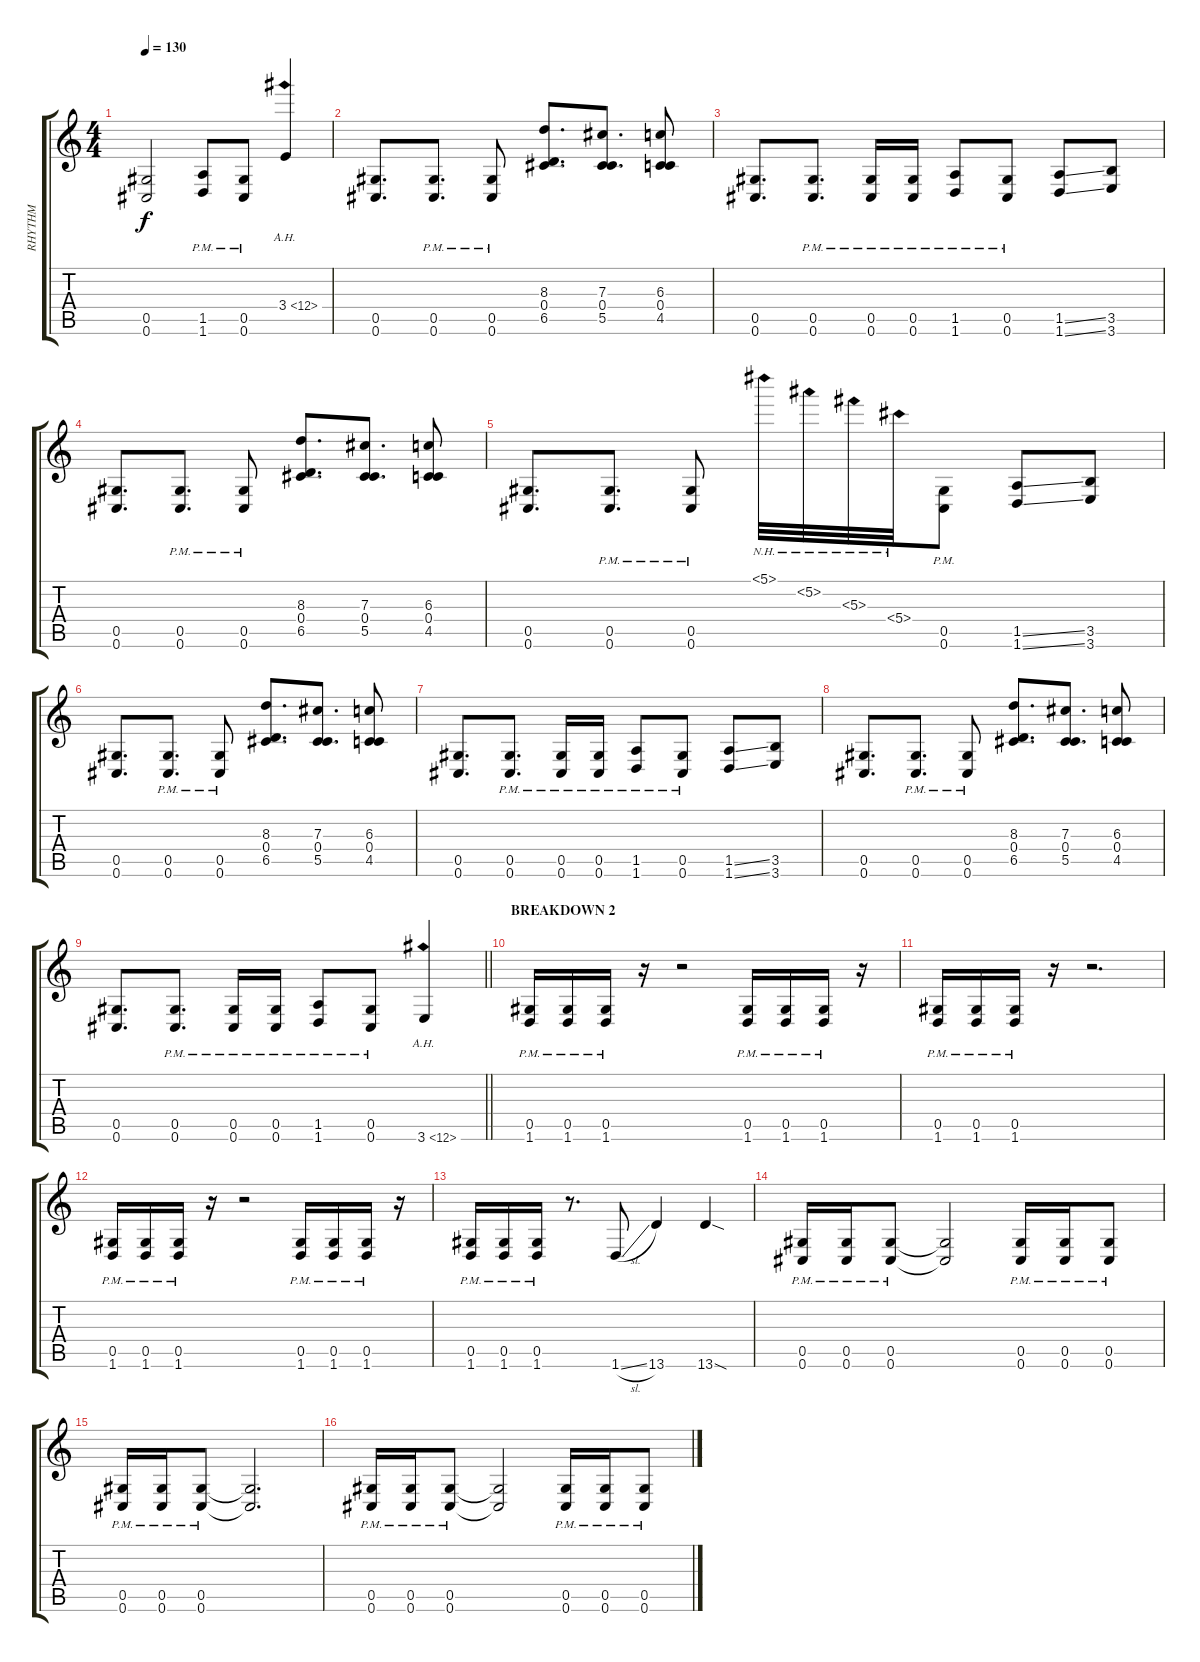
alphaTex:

\track ("RHYTHM" "RHYTHM") {instrument distortionguitar}
\staff {score tabs}
\tuning (Eb4 Bb3 Gb3 Db3 Ab2 Db2) {hide}
\ts (4 4)
\tempo 130
\clef g2
\ks c
(0.5{t} 0.6{t}).2{dy f} (1.5{pm} 1.6{pm}).8 (0.5{pm} 0.6{pm}).8 3.4{ah 9}.4 |
(0.5 0.6).8{d} (0.5{pm} 0.6{pm}).8{d} (0.5{pm} 0.6{pm}).8 (8.3 0.4 6.5).8{d} (7.3 0.4 5.5).8{d} (6.3 0.4 4.5).8 |
(0.5 0.6).8{d} (0.5{pm} 0.6{pm}).8{d} (0.5{pm} 0.6{pm}).16 (0.5{pm} 0.6{pm}).16 (1.5{pm} 1.6{pm}).8 (0.5{pm} 0.6{pm}).8 (1.5{ss} 1.6{ss}).8 (3.5 3.6).8 |
(0.5 0.6).8{d} (0.5{pm} 0.6{pm}).8{d} (0.5{pm} 0.6{pm}).8 (8.3 0.4 6.5).8{d} (7.3 0.4 5.5).8{d} (6.3 0.4 4.5).8 |
(0.5 0.6).8{d} (0.5{pm} 0.6{pm}).8{d} (0.5{pm} 0.6{pm}).8 5.1{nh}.32 5.2{nh}.32 5.3{nh}.32 5.4{nh}.32 (0.5{pm} 0.6{pm}).8 (1.5{ss} 1.6{ss}).8 (3.5 3.6).8 |
(0.5 0.6).8{d} (0.5{pm} 0.6{pm}).8{d} (0.5{pm} 0.6{pm}).8 (8.3 0.4 6.5).8{d} (7.3 0.4 5.5).8{d} (6.3 0.4 4.5).8 |
(0.5 0.6).8{d} (0.5{pm} 0.6{pm}).8{d} (0.5{pm} 0.6{pm}).16 (0.5{pm} 0.6{pm}).16 (1.5{pm} 1.6{pm}).8 (0.5{pm} 0.6{pm}).8 (1.5{ss} 1.6{ss}).8 (3.5 3.6).8 |
(0.5 0.6).8{d} (0.5{pm} 0.6{pm}).8{d} (0.5{pm} 0.6{pm}).8 (8.3 0.4 6.5).8{d} (7.3 0.4 5.5).8{d} (6.3 0.4 4.5).8 |
\barLineRight lightlight
(0.5 0.6).8{d} (0.5{pm} 0.6{pm}).8{d} (0.5{pm} 0.6{pm}).16 (0.5{pm} 0.6{pm}).16 (1.5{pm} 1.6{pm}).8 (0.5{pm} 0.6{pm}).8 3.6{ah 9}.4 |
\section ("" "BREAKDOWN 2")
(0.5{pm} 1.6{pm}).16 (0.5{pm} 1.6{pm}).16 (0.5{pm} 1.6{pm}).16 r.16 r.2 (0.5{pm} 1.6{pm}).16 (0.5{pm} 1.6{pm}).16 (0.5{pm} 1.6{pm}).16 r.16 |
(0.5{pm} 1.6{pm}).16 (0.5{pm} 1.6{pm}).16 (0.5{pm} 1.6{pm}).16 r.16 r.2{d} |
(0.5{pm} 1.6{pm}).16 (0.5{pm} 1.6{pm}).16 (0.5{pm} 1.6{pm}).16 r.16 r.2 (0.5{pm} 1.6{pm}).16 (0.5{pm} 1.6{pm}).16 (0.5{pm} 1.6{pm}).16 r.16 |
(0.5{pm} 1.6{pm}).16 (0.5{pm} 1.6{pm}).16 (0.5{pm} 1.6{pm}).16 r.8{d} 1.6{sl}.8 13.6.4 13.6{sod}.4 |
(0.5{pm} 0.6{pm}).16 (0.5{pm} 0.6{pm}).16 (0.5{pm} 0.6{pm}).8 (0.5{t} 0.6{t}).2 (0.5{pm} 0.6{pm}).16 (0.5{pm} 0.6{pm}).16 (0.5{pm} 0.6{pm}).8 |
(0.5{pm} 0.6{pm}).16 (0.5{pm} 0.6{pm}).16 (0.5{pm} 0.6{pm}).8 (0.5{t} 0.6{t}).2{d} |
(0.5{pm} 0.6{pm}).16 (0.5{pm} 0.6{pm}).16 (0.5{pm} 0.6{pm}).8 (0.5{t} 0.6{t}).2 (0.5{pm} 0.6{pm}).16 (0.5{pm} 0.6{pm}).16 (0.5{pm} 0.6{pm}).8
